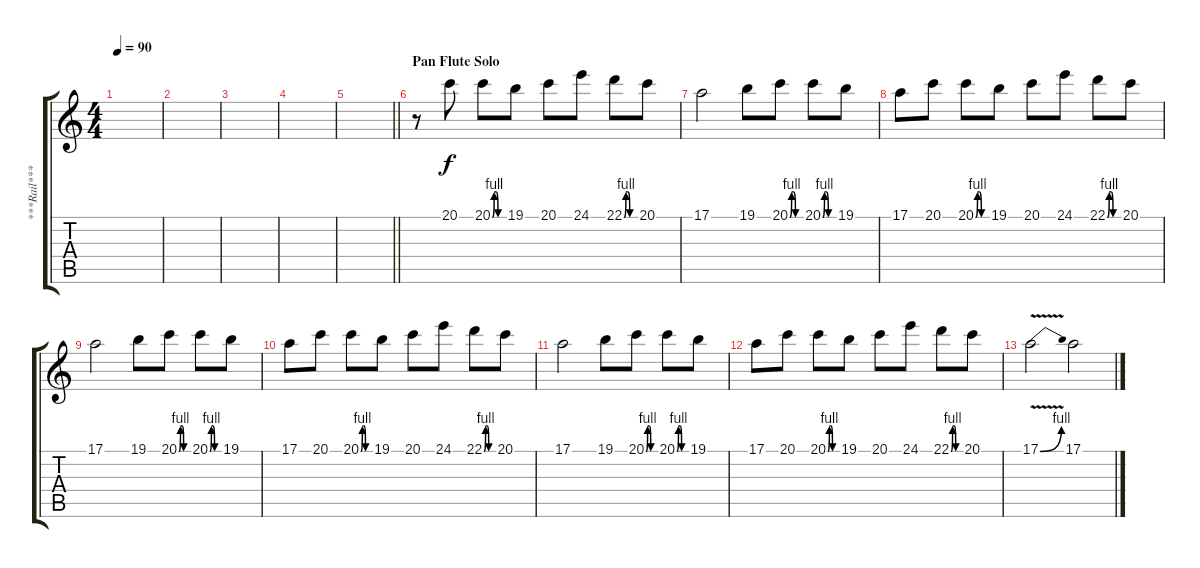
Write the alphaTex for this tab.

\track ("***Rail*** (Flute)" "***Rail***") {instrument panflute}
\staff {score tabs}
\tuning (E4 B3 G3 D3 A2 E2) {hide}
\ts (4 4)
\tempo 90
\clef g2
\ks c
|
|
|
|
\barLineRight lightlight
|
\section ("" "Pan Flute Solo")
r.8 20.1.8 20.1{be (custom 0 0 10 4 20 4 30 0 60 0)}.8 19.1.8 20.1.8 24.1.8 22.1{be (custom 0 0 10 4 20 4 30 0 60 0)}.8 20.1.8 |
17.1.2 19.1.8 20.1{be (custom 0 0 10 4 20 4 30 0 60 0)}.8 20.1{be (custom 0 0 10 4 20 4 30 0 60 0)}.8 19.1.8 |
17.1.8 20.1.8 20.1{be (custom 0 0 10 4 20 4 30 0 60 0)}.8 19.1.8 20.1.8 24.1.8 22.1{be (custom 0 0 10 4 20 4 30 0 60 0)}.8 20.1.8 |
17.1.2 19.1.8 20.1{be (custom 0 0 10 4 20 4 30 0 60 0)}.8 20.1{be (custom 0 0 10 4 20 4 30 0 60 0)}.8 19.1.8 |
17.1.8 20.1.8 20.1{be (custom 0 0 10 4 20 4 30 0 60 0)}.8 19.1.8 20.1.8 24.1.8 22.1{be (custom 0 0 10 4 20 4 30 0 60 0)}.8 20.1.8 |
17.1.2 19.1.8 20.1{be (custom 0 0 10 4 20 4 30 0 60 0)}.8 20.1{be (custom 0 0 10 4 20 4 30 0 60 0)}.8 19.1.8 |
17.1.8 20.1.8 20.1{be (custom 0 0 10 4 20 4 30 0 60 0)}.8 19.1.8 20.1.8 24.1.8 22.1{be (custom 0 0 10 4 20 4 30 0 60 0)}.8 20.1.8 |
17.1{be (bend 0 0 60 4) v}.2 17.1.2
